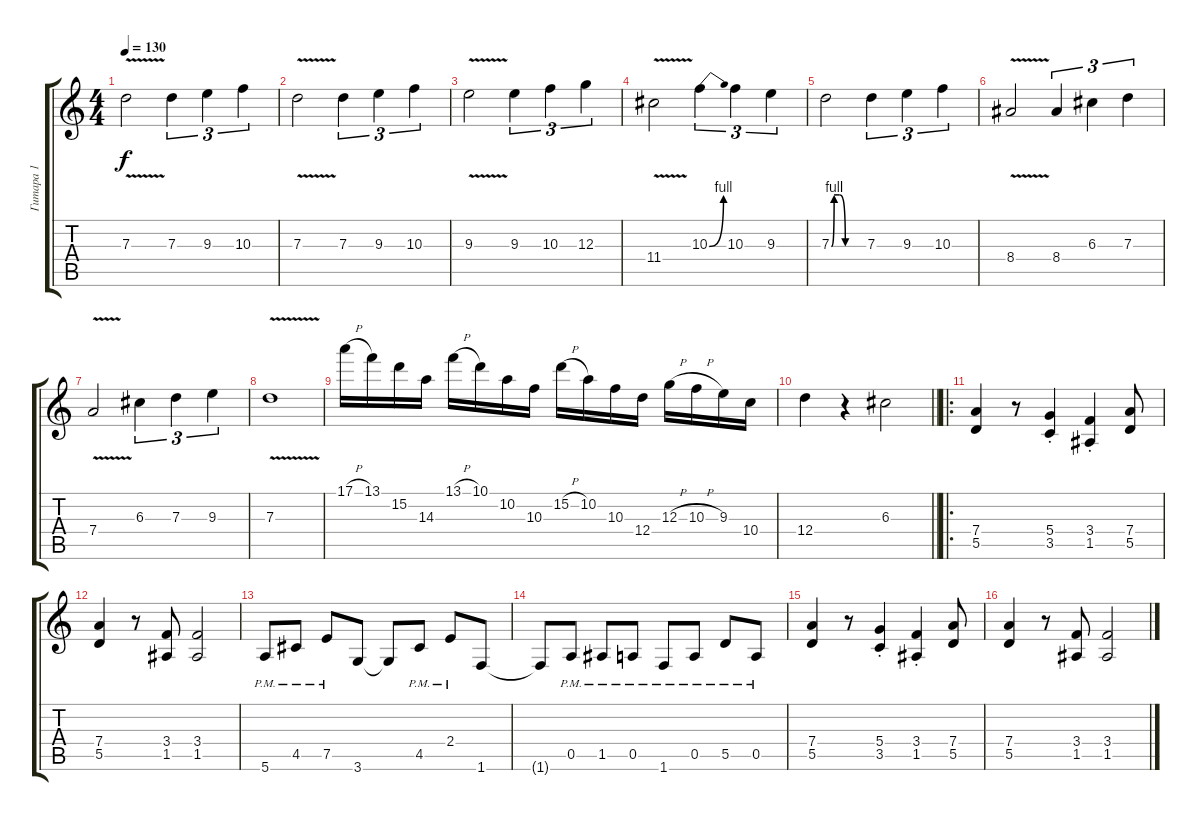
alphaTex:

\track ("Гитара 1" "Гитара 1") {instrument distortionguitar}
\staff {score tabs}
\tuning (E4 B3 G3 D3 A2 E2) {hide}
\ts (4 4)
\section ("" "")
\tempo 130
\clef g2
\ks c
7.3{v}.2{dy f} 7.3.4{tu (3 2)} 9.3.4{tu (3 2)} 10.3.4{tu (3 2)} |
7.3{v}.2 7.3.4{tu (3 2)} 9.3.4{tu (3 2)} 10.3.4{tu (3 2)} |
9.3{v}.2 9.3.4{tu (3 2)} 10.3.4{tu (3 2)} 12.3.4{tu (3 2)} |
11.4{v}.2 10.3{be (bend 0 0 60 4)}.4{tu (3 2)} 10.3.4{tu (3 2)} 9.3.4{tu (3 2)} |
7.3{be (custom 0 0 5 4 15 4 26 0 60 0)}.2 7.3.4{tu (3 2)} 9.3.4{tu (3 2)} 10.3.4{tu (3 2)} |
8.4{v}.2 8.4.4{tu (3 2)} 6.3.4{tu (3 2)} 7.3.4{tu (3 2)} |
7.4{v}.2 6.3.4{tu (3 2)} 7.3.4{tu (3 2)} 9.3.4{tu (3 2)} |
7.3{v}.1 |
17.1{h}.16 13.1.16 15.2.16 14.3.16 13.1{h}.16 10.1.16 10.2.16 10.3.16 15.2{h}.16 10.2.16 10.3.16 12.4.16 12.3{h}.16 10.3{h}.16 9.3.16 10.4.16 |
\barLineRight lightlight
12.4.4 r.4 6.3.2 |
\ro
\section ("" "")
(7.4 5.5).4 r.8 (5.4{st} 3.5{st}).4 (3.4{st} 1.5{st}).4 (7.4 5.5).8 |
(7.4 5.5).4 r.8 (3.4 1.5).8 (3.4 1.5).2 |
5.6{pm}.8 4.5{pm}.8 7.5{pm}.8 3.6.8 3.6{t}.8 4.5{pm}.8 2.4{pm}.8 1.6.8 |
1.6{t}.8 0.5{pm}.8 1.5{pm}.8 0.5{pm}.8 1.6{pm}.8 0.5{pm}.8 5.5{pm}.8 0.5{pm}.8 |
(7.4 5.5).4 r.8 (5.4{st} 3.5{st}).4 (3.4{st} 1.5{st}).4 (7.4 5.5).8 |
(7.4 5.5).4 r.8 (3.4 1.5).8 (3.4 1.5).2
